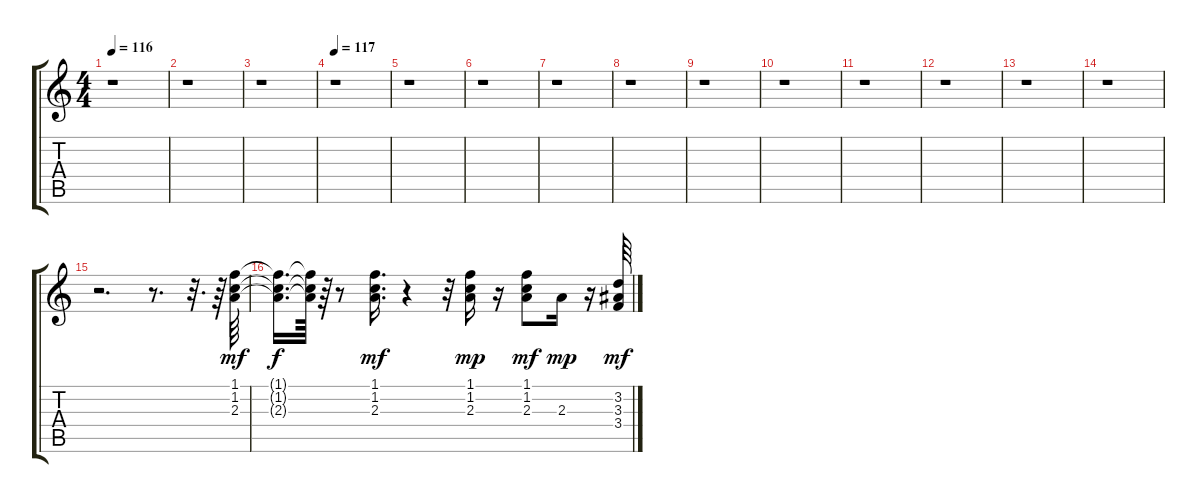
\track "" {instrument acousticguitarsteel}
\staff {score tabs}
\tuning (E4 B3 G3 D3 A2 E2) {hide}
\ts (4 4)
\tempo 116
\clef g2
\ks c
r.1{dy mf} |
r.1 |
r.1 |
\tempo 117
r.1 |
r.1 |
r.1 |
r.1 |
r.1 |
r.1 |
r.1 |
r.1 |
r.1 |
r.1 |
r.1 |
r.2{d} r.8{d} r.32{d} r.64 (1.1 1.2 2.3).64 |
(1.1{t} 1.2{t} 2.3{t}).16{d dy f} (1.1{t} 1.2{t} 2.3{t}).64 r.64 r.8 (1.1 1.2 2.3).16{d dy mf} r.4 r.32 (1.1 1.2 2.3).16{dy mp} r.16 (1.1 1.2 2.3).8{dy mf} 2.3.16{dy mp} r.16 (3.2 3.3 3.4).64{dy mf}
